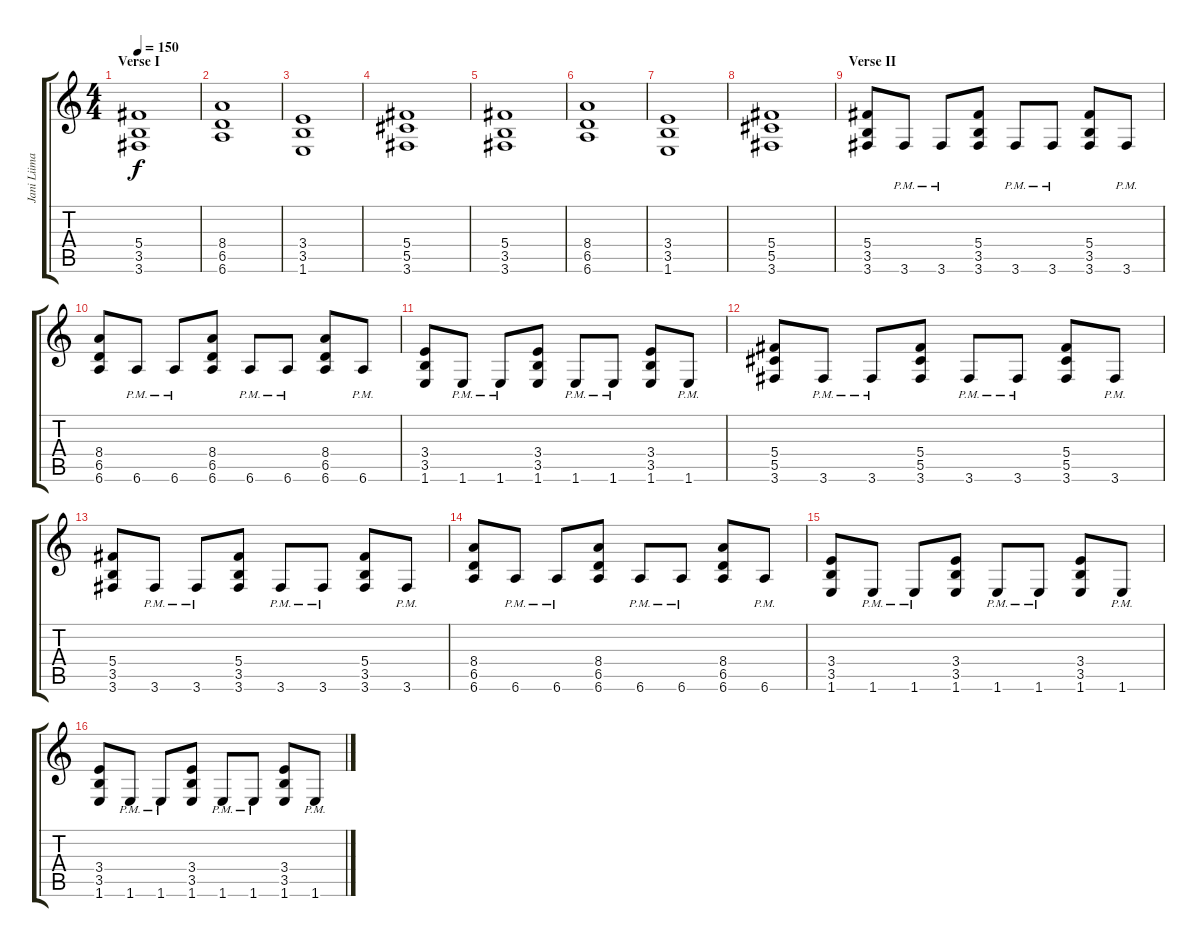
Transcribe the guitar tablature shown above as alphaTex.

\track ("Jani Liimatainen - Guitar " "Jani Liima") {instrument distortionguitar}
\staff {score tabs}
\tuning (Eb4 Bb3 Gb3 Db3 Ab2 Eb2) {hide}
\ts (4 4)
\section ("" "Verse I")
\tempo 150
\clef g2
\ks c
(5.4 3.5 3.6).1{dy f} |
(8.4 6.5 6.6).1 |
(3.4 3.5 1.6).1 |
(5.4 5.5 3.6).1 |
(5.4 3.5 3.6).1 |
(8.4 6.5 6.6).1 |
(3.4 3.5 1.6).1 |
(5.4 5.5 3.6).1 |
\section ("" "Verse II")
(5.4 3.5 3.6).8 3.6{pm}.8 3.6{pm}.8 (5.4 3.5 3.6).8 3.6{pm}.8 3.6{pm}.8 (5.4 3.5 3.6).8 3.6{pm}.8 |
(8.4 6.5 6.6).8 6.6{pm}.8 6.6{pm}.8 (8.4 6.5 6.6).8 6.6{pm}.8 6.6{pm}.8 (8.4 6.5 6.6).8 6.6{pm}.8 |
(3.4 3.5 1.6).8 1.6{pm}.8 1.6{pm}.8 (3.4 3.5 1.6).8 1.6{pm}.8 1.6{pm}.8 (3.4 3.5 1.6).8 1.6{pm}.8 |
(5.4 5.5 3.6).8 3.6{pm}.8 3.6{pm}.8 (5.4 5.5 3.6).8 3.6{pm}.8 3.6{pm}.8 (5.4 5.5 3.6).8 3.6{pm}.8 |
(5.4 3.5 3.6).8 3.6{pm}.8 3.6{pm}.8 (5.4 3.5 3.6).8 3.6{pm}.8 3.6{pm}.8 (5.4 3.5 3.6).8 3.6{pm}.8 |
(8.4 6.5 6.6).8 6.6{pm}.8 6.6{pm}.8 (8.4 6.5 6.6).8 6.6{pm}.8 6.6{pm}.8 (8.4 6.5 6.6).8 6.6{pm}.8 |
(3.4 3.5 1.6).8 1.6{pm}.8 1.6{pm}.8 (3.4 3.5 1.6).8 1.6{pm}.8 1.6{pm}.8 (3.4 3.5 1.6).8 1.6{pm}.8 |
(3.4 3.5 1.6).8 1.6{pm}.8 1.6{pm}.8 (3.4 3.5 1.6).8 1.6{pm}.8 1.6{pm}.8 (3.4 3.5 1.6).8 1.6{pm}.8
